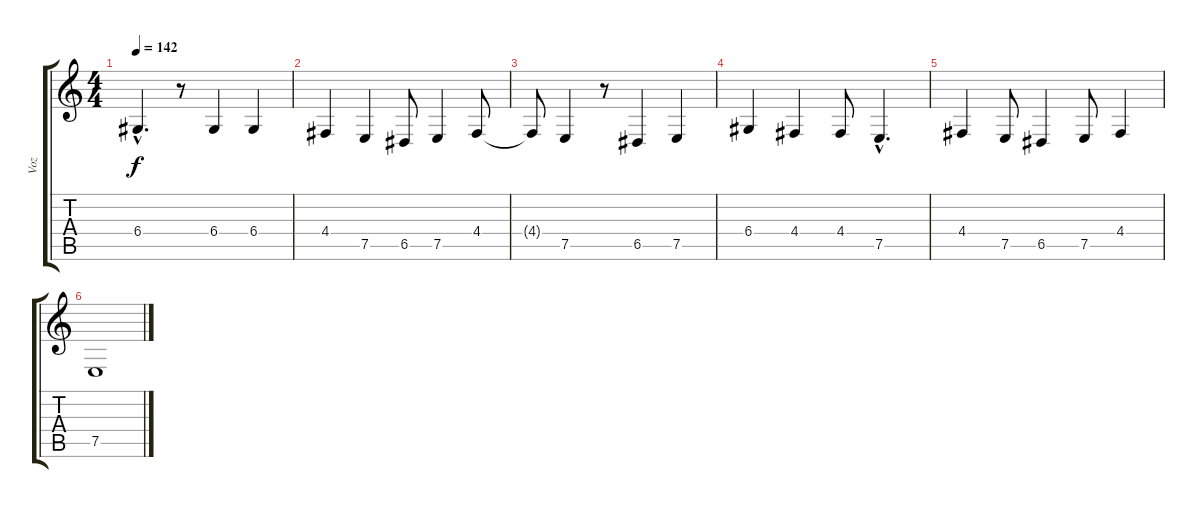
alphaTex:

\track ("Voz" "Voz") {instrument flute}
\staff {score tabs}
\tuning (E4 B3 G3 D3 A2 E2) {hide}
\ts (4 4)
\tempo 142
\clef g2
\ks c
6.4{hac t}.4{d dy f} r.8 6.4.4 6.4.4 |
4.4.4 7.5.4 6.5.8 7.5.4 4.4.8 |
4.4{t}.8 7.5.4 r.8 6.5.4 7.5.4 |
6.4.4 4.4.4 4.4.8 7.5{hac}.4{d} |
4.4.4 7.5.8 6.5.4 7.5.8 4.4.4 |
7.5.1{volume 4}
